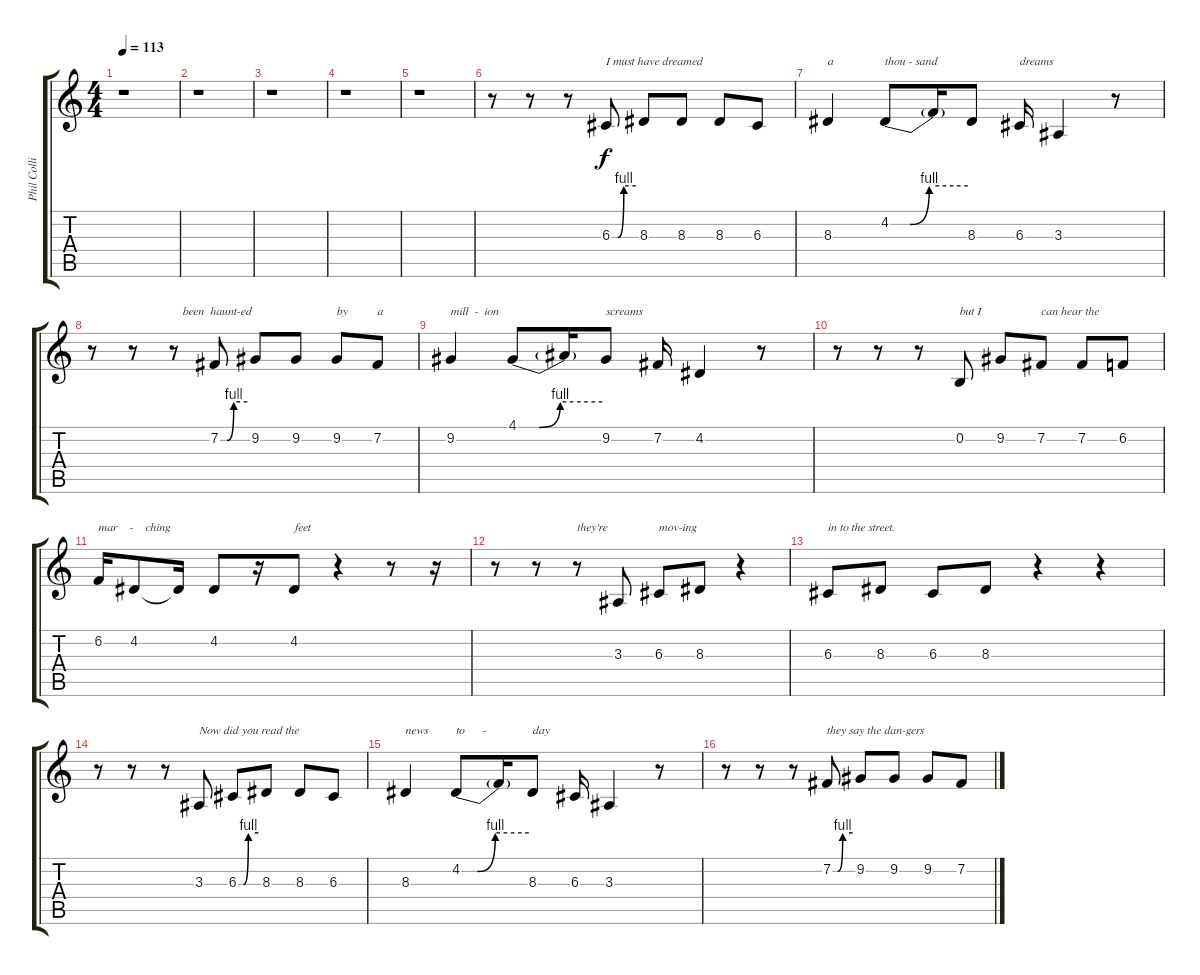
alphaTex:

\track ("Phil Collins(vocals)" "Phil Colli") {instrument lead6voice}
\staff {score tabs}
\tuning (E4 B3 G3 D3 A2 E2) {hide}
\ts (4 4)
\tempo 113
\clef g2
\ks c
r.1{dy f instrument lead6voice} |
r.1 |
r.1 |
r.1 |
r.1 |
r.8 r.8 r.8 6.3{be (custom 0 0 15 0 30 4 60 4)}.8{txt "I must have dreamed"} 8.3.8 8.3.8 8.3.8 6.3.8 |
8.3.4{txt "a"} 4.2{be (custom 0 0 15 0 30 4 60 4)}.8{txt "thou - sand"} 4.2{t}.16 8.3.8 6.3.16{txt "dreams"} 3.3.4 r.8 |
r.8 r.8 r.8{txt "   been  haunt-ed"} 7.2{be (custom 0 0 15 0 30 4 60 4)}.8 9.2.8 9.2.8 9.2.8{txt "by"} 7.2.8{txt "a"} |
9.2.4{txt "mill  -  ion"} 4.1{be (custom 0 0 15 0 30 4 60 4)}.8 4.1{t}.16 9.2.8{txt "screams"} 7.2.16 4.2.4 r.8 |
r.8 r.8 r.8 0.2.8{txt "but I"} 9.2.8 7.2.8{txt "can hear the"} 7.2.8 6.2.8 |
6.2.16{txt "mar    -    ching"} 4.2.8 4.2{t}.16 4.2.8 r.16 4.2.8{txt "feet"} r.4 r.8 r.16 |
r.8 r.8 r.8{txt "they're"} 3.3.8 6.3.8{txt "mov-ing"} 8.3.8 r.4 |
6.3.8{txt "in to the street."} 8.3.8 6.3.8 8.3.8 r.4 r.4 |
r.8 r.8 r.8 3.3.8{txt "Now did you read the"} 6.3{be (custom 0 0 15 0 30 4 60 4)}.8 8.3.8 8.3.8 6.3.8 |
8.3.4{txt "news"} 4.2{be (custom 0 0 14 0 30 4 60 4)}.8{txt "to      -"} 4.2{t}.16 8.3.8{txt "day"} 6.3.16 3.3.4 r.8 |
r.8 r.8 r.8 7.2{be (custom 0 0 15 0 30 4 60 4)}.8{txt "they say the dan-gers"} 9.2.8 9.2.8 9.2.8 7.2.8
